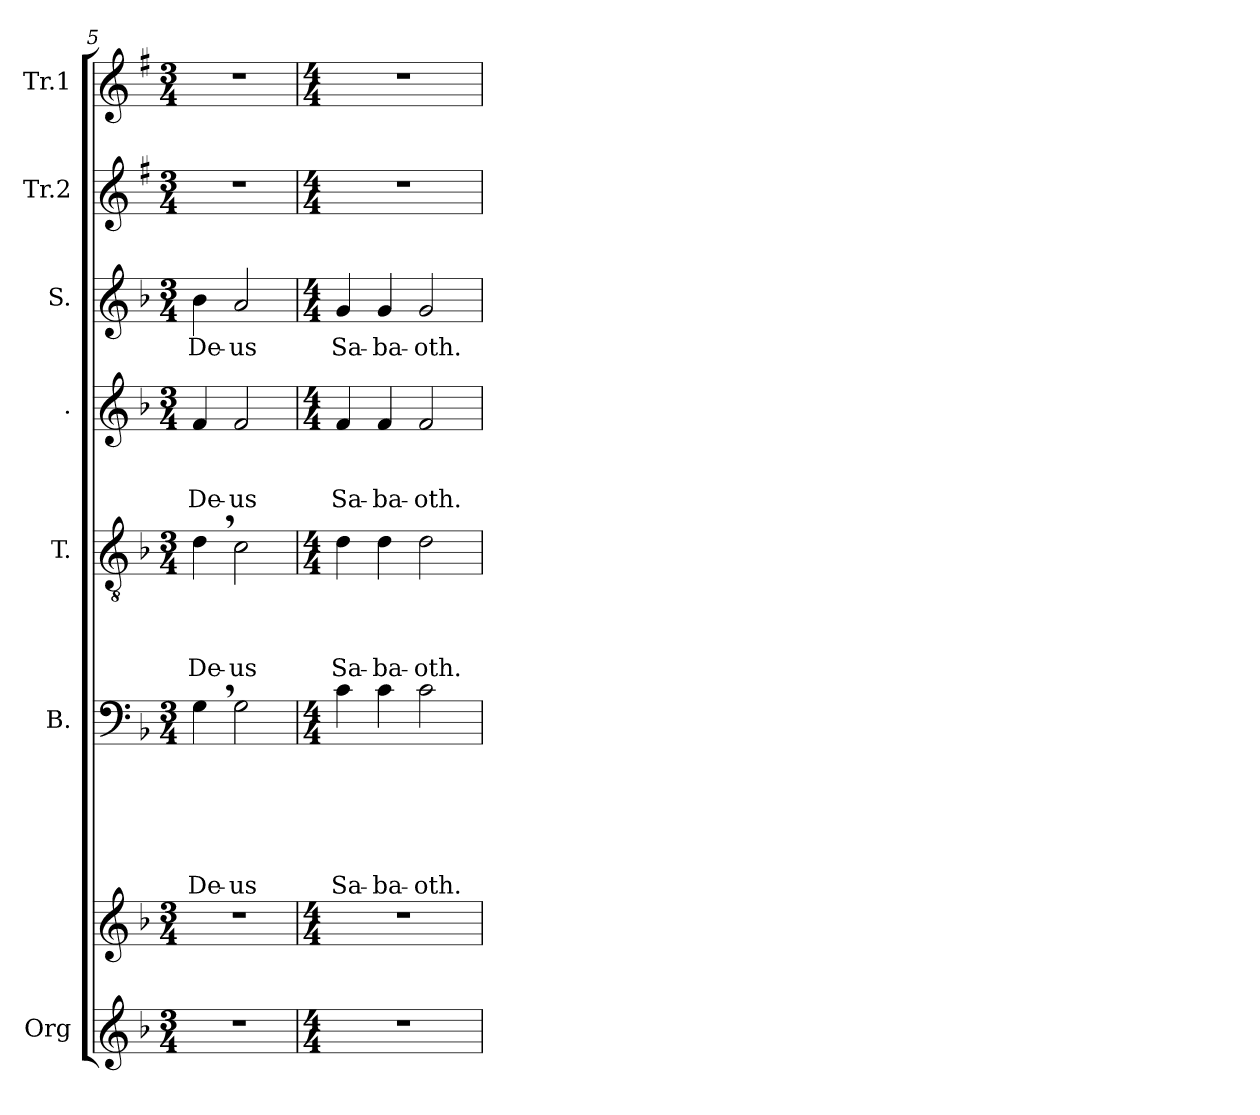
**kern	**kern	**kern	**text	**text	**text	**text	**text	**text	**kern	**text	**text	**text	**text	**kern	**text	**text	**text	**kern	**text	**kern	**kern
*part7	*part7	*part6	*part6	*part6	*part6	*part6	*part6	*part6	*part5	*part5	*part5	*part5	*part5	*part4	*part4	*part4	*part4	*part3	*part3	*part2	*part1
*staff8	*staff7	*staff6	*staff6	*staff6	*staff6	*staff6	*staff6	*staff6	*staff5	*staff5	*staff5	*staff5	*staff5	*staff4	*staff4	*staff4	*staff4	*staff3	*staff3	*staff2	*staff1
*I"Org	*	*I"B.	*	*	*	*	*	*	*I"T.	*	*	*	*	*I".	*	*	*	*I"S.	*	*I"Tr.2	*I"Tr.1
*	*	*I'B.	*	*	*	*	*	*	*I'T.	*	*	*	*	*	*	*	*	*I'S.	*	*I'Tr.2	*I'Tr.1
*clefG2	*clefG2	*clefF4	*	*	*	*	*	*	*clefGv2	*	*	*	*	*clefG2	*	*	*	*clefG2	*	*clefG2	*clefG2
*	*	*	*	*	*	*	*	*	*	*	*	*	*	*	*	*	*	*	*	*ITrd1c2	*ITrd1c2
*k[b-]	*k[b-]	*k[b-]	*	*	*	*	*	*	*k[b-]	*	*	*	*	*k[b-]	*	*	*	*k[b-]	*	*k[b-]	*k[b-]
*F:	*F:	*F:	*	*	*	*	*	*	*F:	*	*	*	*	*F:	*	*	*	*F:	*	*F:	*F:
*M3/4	*M3/4	*M3/4	*	*	*	*	*	*	*M3/4	*	*	*	*	*M3/4	*	*	*	*M3/4	*	*M3/4	*M3/4
=5	=5	=5	=5	=5	=5	=5	=5	=5	=5	=5	=5	=5	=5	=5	=5	=5	=5	=5	=5	=5	=5
!	!	!	!	!	!	!	!	!LO:LY:b	!	!	!	!	!LO:LY:b	!	!	!	!LO:LY:b	!	!LO:LY:b	!	!
2.r	2.r	4G,>\	.	.	.	.	.	De-	4d,>\	.	.	.	De-	4f/	.	.	De-	4b-\	De-	2.r	2.r
!	!	!	!	!	!	!	!	!LO:LY:b	!	!	!	!	!LO:LY:b	!	!	!	!LO:LY:b	!	!LO:LY:b	!	!
.	.	2G\	.	.	.	.	.	-us	2c\	.	.	.	-us	2f/	.	.	-us	2a/	-us	.	.
=6	=6	=6	=6	=6	=6	=6	=6	=6	=6	=6	=6	=6	=6	=6	=6	=6	=6	=6	=6	=6	=6
*M4/4	*M4/4	*M4/4	*	*	*	*	*	*	*M4/4	*	*	*	*	*M4/4	*	*	*	*M4/4	*	*M4/4	*M4/4
!	!	!	!	!	!	!	!	!LO:LY:b	!	!	!	!	!LO:LY:b	!	!	!	!LO:LY:b	!	!LO:LY:b	!	!
1r	1r	4c\	.	.	.	.	.	Sa-	4d\	.	.	.	Sa-	4f/	.	.	Sa-	4g/	Sa-	1r	1r
!	!	!	!	!	!	!	!	!LO:LY:b	!	!	!	!	!LO:LY:b	!	!	!	!LO:LY:b	!	!LO:LY:b	!	!
.	.	4c\	.	.	.	.	.	-ba-	4d\	.	.	.	-ba-	4f/	.	.	-ba-	4g/	-ba-	.	.
!	!	!	!	!	!	!	!	!LO:LY:b	!	!	!	!	!LO:LY:b	!	!	!	!LO:LY:b	!	!LO:LY:b	!	!
.	.	2c\	.	.	.	.	.	-oth.	2d\	.	.	.	-oth.	2f/	.	.	-oth.	2g/	-oth.	.	.
=	=	=	=	=	=	=	=	=	=	=	=	=	=	=	=	=	=	=	=	=	=
*-	*-	*-	*-	*-	*-	*-	*-	*-	*-	*-	*-	*-	*-	*-	*-	*-	*-	*-	*-	*-	*-
